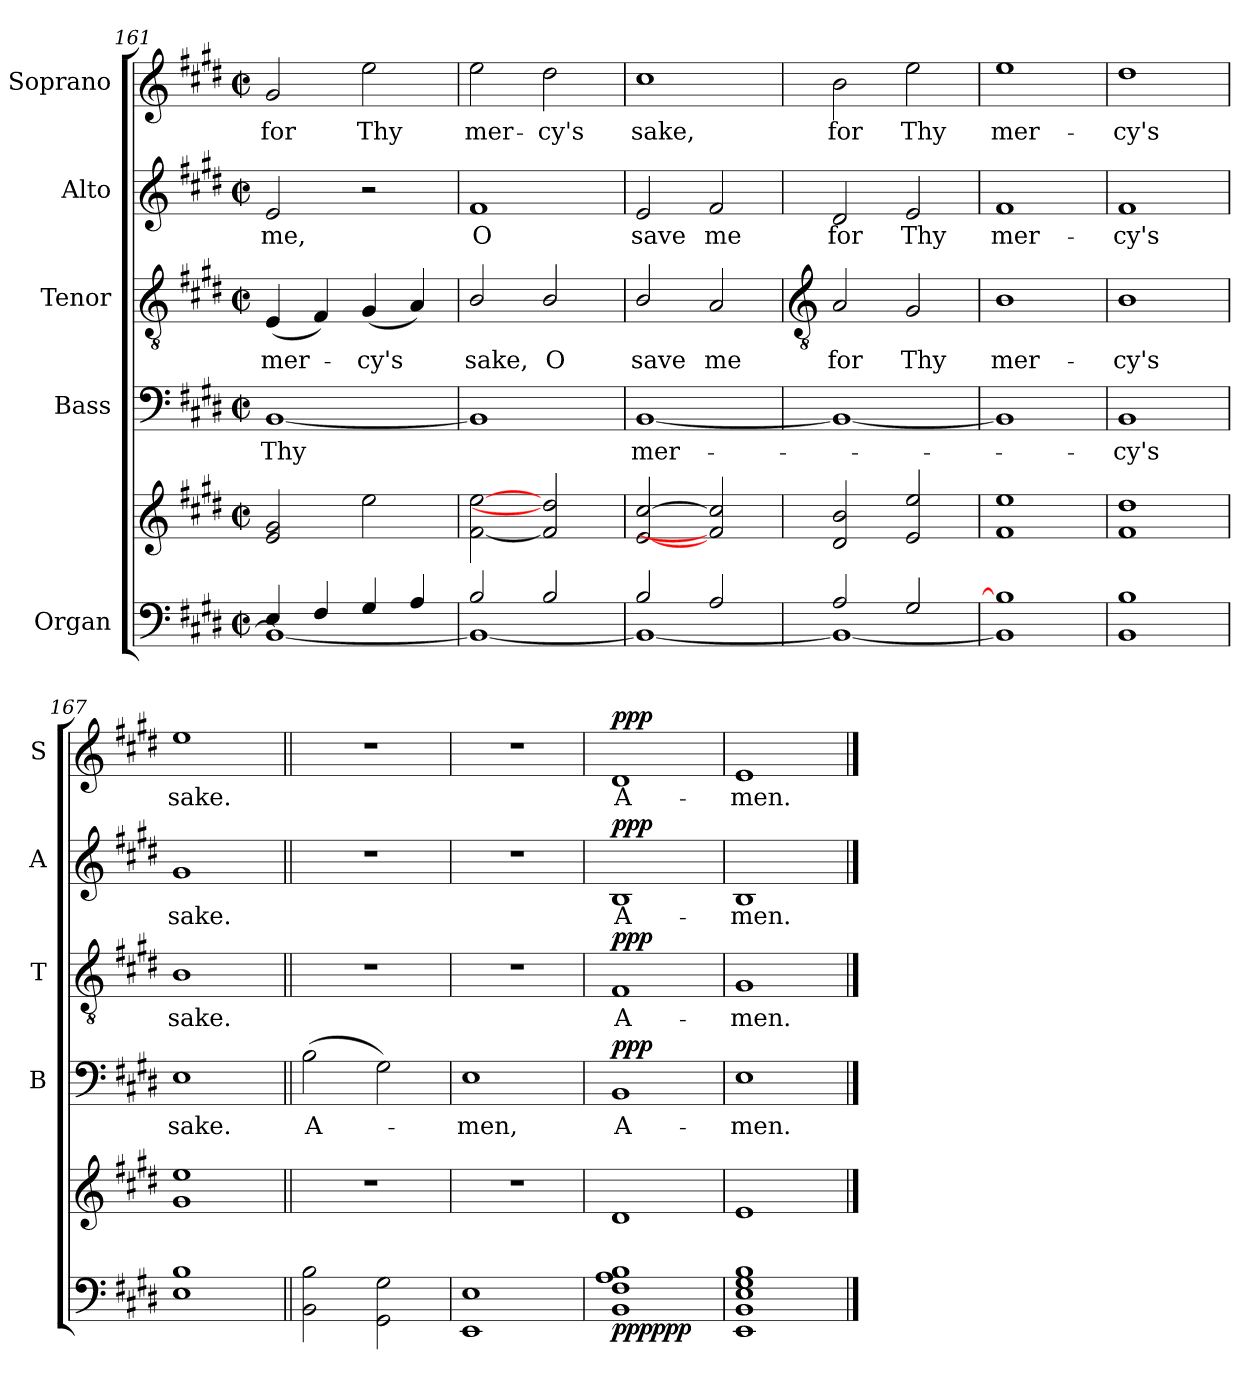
**kern	**kern	**dynam	**kern	**text	**dynam	**kern	**text	**dynam	**kern	**text	**dynam	**kern	**text	**dynam
*part5	*part5	*part5	*part4	*part4	*part4	*part3	*part3	*part3	*part2	*part2	*part2	*part1	*part1	*part1
*staff6	*staff5	*staff5/6	*staff4	*staff4	*staff4	*staff3	*staff3	*staff3	*staff2	*staff2	*staff2	*staff1	*staff1	*staff1
*I"Organ	*	*	*I"Bass	*	*	*I"Tenor	*	*	*I"Alto	*	*	*I"Soprano	*	*
*	*	*	*I'B	*	*	*I'T	*	*	*I'A	*	*	*I'S	*	*
*clefF4	*clefG2	*	*clefF4	*	*	*clefGv2	*	*	*clefG2	*	*	*clefG2	*	*
*k[f#c#g#d#]	*k[f#c#g#d#]	*	*k[f#c#g#d#]	*	*	*k[f#c#g#d#]	*	*	*k[f#c#g#d#]	*	*	*k[f#c#g#d#]	*	*
*E:	*E:	*	*E:	*	*	*E:	*	*	*E:	*	*	*E:	*	*
*M2/2	*M2/2	*	*M2/2	*	*	*M2/2	*	*	*M2/2	*	*	*M2/2	*	*
*met(c|)	*met(c|)	*	*met(c|)	*	*	*met(c|)	*	*	*met(c|)	*	*	*met(c|)	*	*
=161	=161	=161	=161	=161	=161	=161	=161	=161	=161	=161	=161	=161	=161	=161
*^	*	*	*	*	*	*	*	*	*	*	*	*	*	*
!	!	!	!	!	!LO:LY:b	!	!	!LO:LY:b	!	!	!LO:LY:b	!	!	!LO:LY:b	!
4E/	1BB\_	2e 2g#	.	[1BB	Thy	.	(<4E	mer-	.	2e	me,	.	2g#	for	.
4F#/	.	.	.	.	.	.	4F#)	.	.	.	.	.	.	.	.
!	!	!	!	!	!	!	!	!LO:LY:b	!	!	!	!	!	!LO:LY:b	!
4G#/	.	2ee	.	.	.	.	(<4G#	cy's	.	2r	.	.	2ee	Thy	.
4A/	.	.	.	.	.	.	4A)	.	.	.	.	.	.	.	.
=162	=162	=162	=162	=162	=162	=162	=162	=162	=162	=162	=162	=162	=162	=162	=162
!	!	!	!	!	!	!	!	!LO:LY:b	!	!	!LO:LY:b	!	!	!LO:LY:b	!
2B/	1BB\_	[2f# [2ee	.	1BB]	.	.	2B/	sake,	.	1f#	O	.	2ee	mer-	.
!	!	!	!	!	!	!	!	!LO:LY:b	!	!	!	!	!	!LO:LY:b	!
2B/	.	2f#] 2dd#]	.	.	.	.	2B/	O	.	.	.	.	2dd#	-cy's	.
=163	=163	=163	=163	=163	=163	=163	=163	=163	=163	=163	=163	=163	=163	=163	=163
!	!	!	!	!	!LO:LY:b	!	!	!LO:LY:b	!	!	!LO:LY:b	!	!	!LO:LY:b	!
2B/	1BB\_	[2e [2cc#	.	[1BB	mer-	.	2B/	save	.	2e	save	.	1cc#	sake,	.
!	!	!	!	!	!	!	!	!LO:LY:b	!	!	!LO:LY:b	!	!	!	!
2A/	.	2f#] 2cc#]	.	.	.	.	2A	me	.	2f#	me	.	.	.	.
!!LO:LB:g=z
=164	=164	=164	=164	=164	=164	=164	=164	=164	=164	=164	=164	=164	=164	=164	=164
*	*	*	*	*	*	*	*clefGv2	*	*	*	*	*	*	*	*
!	!	!	!	!	!	!	!	!LO:LY:b	!	!	!LO:LY:b	!	!	!LO:LY:b	!
2A/	1BB\_	2d# 2b	.	1BB_	.	.	2A	for	.	2d#	for	.	2b	for	.
!	!	!	!	!	!	!	!	!LO:LY:b	!	!	!LO:LY:b	!	!	!LO:LY:b	!
2G#/	.	2e 2ee	.	.	.	.	2G#	Thy	.	2e	Thy	.	2ee	Thy	.
=165	=165	=165	=165	=165	=165	=165	=165	=165	=165	=165	=165	=165	=165	=165	=165
!	!	!	!	!	!	!	!	!LO:LY:b	!	!	!LO:LY:b	!	!	!LO:LY:b	!
1ryy	1BB\] 1B\]	1f# 1ee	.	1BB]	.	.	1B	mer-	.	1f#	mer-	.	1ee	mer-	.
=166	=166	=166	=166	=166	=166	=166	=166	=166	=166	=166	=166	=166	=166	=166	=166
!	!	!	!	!	!LO:LY:b	!	!	!LO:LY:b	!	!	!LO:LY:b	!	!	!LO:LY:b	!
1ryy	1BB\ 1B\	1f# 1dd#	.	1BB	cy's	.	1B	-cy's	.	1f#	-cy's	.	1dd#	-cy's	.
=167	=167	=167	=167	=167	=167	=167	=167	=167	=167	=167	=167	=167	=167	=167	=167
!	!	!	!	!	!LO:LY:b	!	!	!LO:LY:b	!	!	!LO:LY:b	!	!	!LO:LY:b	!
1ryy	1E\ 1B\	1g# 1ee	.	1E	sake.	.	1B	sake.	.	1g#	sake.	.	1ee	sake.	.
=168||	=168||	=168||	=168||	=168||	=168||	=168||	=168||	=168||	=168||	=168||	=168||	=168||	=168||	=168||	=168||
!	!	!	!	!	!LO:LY:b	!	!	!	!	!	!	!	!	!	!
1ryy	2BB\ 2B\	1r	.	(>2B	A-	.	1r	.	.	1r	.	.	1r	.	.
.	2GG#\ 2G#\	.	.	2G#)	.	.	.	.	.	.	.	.	.	.	.
=169	=169	=169	=169	=169	=169	=169	=169	=169	=169	=169	=169	=169	=169	=169	=169
!	!	!	!	!	!LO:LY:b	!	!	!	!	!	!	!	!	!	!
1ryy	1EE\ 1E\	1r	.	1E	men,	.	1r	.	.	1r	.	.	1r	.	.
=170	=170	=170	=170	=170	=170	=170	=170	=170	=170	=170	=170	=170	=170	=170	=170
!	!	!	!LO:DY:b=2	!	!LO:LY:b	!	!	!LO:LY:b	!	!	!LO:LY:b	!	!	!LO:LY:b	!
!	!	!	!LO:DY:n=1:b	!	!	!LO:DY:b	!	!	!LO:DY:b	!	!	!LO:DY:b	!	!	!LO:DY:b
1ryy	1BB\ 1F#\ 1A\ 1B\	1d#	ppp ppp	1BB	A-	ppp	1F#	A-	ppp	1B	A-	ppp	1d#	A-	ppp
=171	=171	=171	=171	=171	=171	=171	=171	=171	=171	=171	=171	=171	=171	=171	=171
!	!	!	!	!	!LO:LY:b	!	!	!LO:LY:b	!	!	!LO:LY:b	!	!	!LO:LY:b	!
1ryy	1EE\ 1BB\ 1E\ 1G#\ 1B\	1e	.	1E	-men.	.	1G#	-men.	.	1B	-men.	.	1e	-men.	.
*v	*v	*	*	*	*	*	*	*	*	*	*	*	*	*	*
==	==	==	==	==	==	==	==	==	==	==	==	==	==	==
*-	*-	*-	*-	*-	*-	*-	*-	*-	*-	*-	*-	*-	*-	*-
